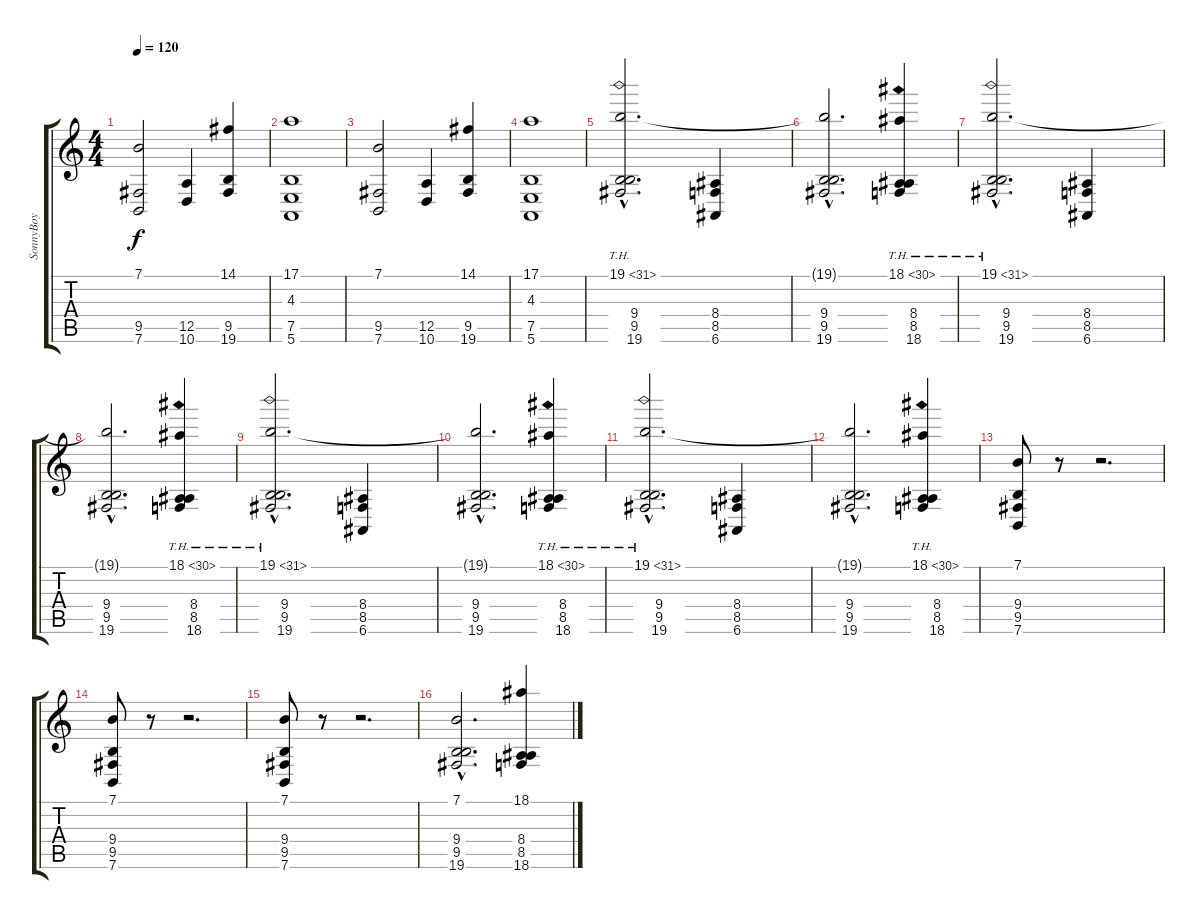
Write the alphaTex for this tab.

\track ("SonnyBoy" "SonnyBoy") {instrument stringensemble1}
\staff {score tabs}
\tuning (E4 B3 G3 D3 A2 E2) {hide}
\ts (4 4)
\tempo 120
\clef g2
\ks c
(7.1{t} 9.5{t} 7.6{t}).2{dy f} (12.5 10.6).4 (14.1 9.5 19.6).4 |
(17.1 4.3 7.5 5.6).1 |
(7.1 9.5 7.6).2 (12.5 10.6).4 (14.1 9.5 19.6).4 |
(17.1 4.3 7.5 5.6).1 |
(19.1{th 12 hac} 9.4{hac} 9.5{hac} 19.6{hac}).2{d} (8.4 8.5 6.6).4 |
(19.1{hac t} 9.4{hac} 9.5{hac} 19.6{hac}).2{d} (18.1{th 12} 8.4 8.5 18.6).4 |
(19.1{th 12 hac} 9.4{hac} 9.5{hac} 19.6{hac}).2{d} (8.4 8.5 6.6).4 |
(19.1{hac t} 9.4{hac} 9.5{hac} 19.6{hac}).2{d} (18.1{th 12} 8.4 8.5 18.6).4 |
(19.1{th 12 hac} 9.4{hac} 9.5{hac} 19.6{hac}).2{d} (8.4 8.5 6.6).4 |
(19.1{hac t} 9.4{hac} 9.5{hac} 19.6{hac}).2{d} (18.1{th 12} 8.4 8.5 18.6).4 |
(19.1{th 12 hac} 9.4{hac} 9.5{hac} 19.6{hac}).2{d} (8.4 8.5 6.6).4 |
(19.1{hac t} 9.4{hac} 9.5{hac} 19.6{hac}).2{d} (18.1{th 12} 8.4 8.5 18.6).4 |
(7.1 9.4 9.5 7.6).8 r.8 r.2{d} |
(7.1 9.4 9.5 7.6).8 r.8 r.2{d} |
(7.1 9.4 9.5 7.6).8 r.8 r.2{d} |
(7.1{hac} 9.4{hac} 9.5{hac} 19.6{hac}).2{d} (18.1 8.4 8.5 18.6).4
